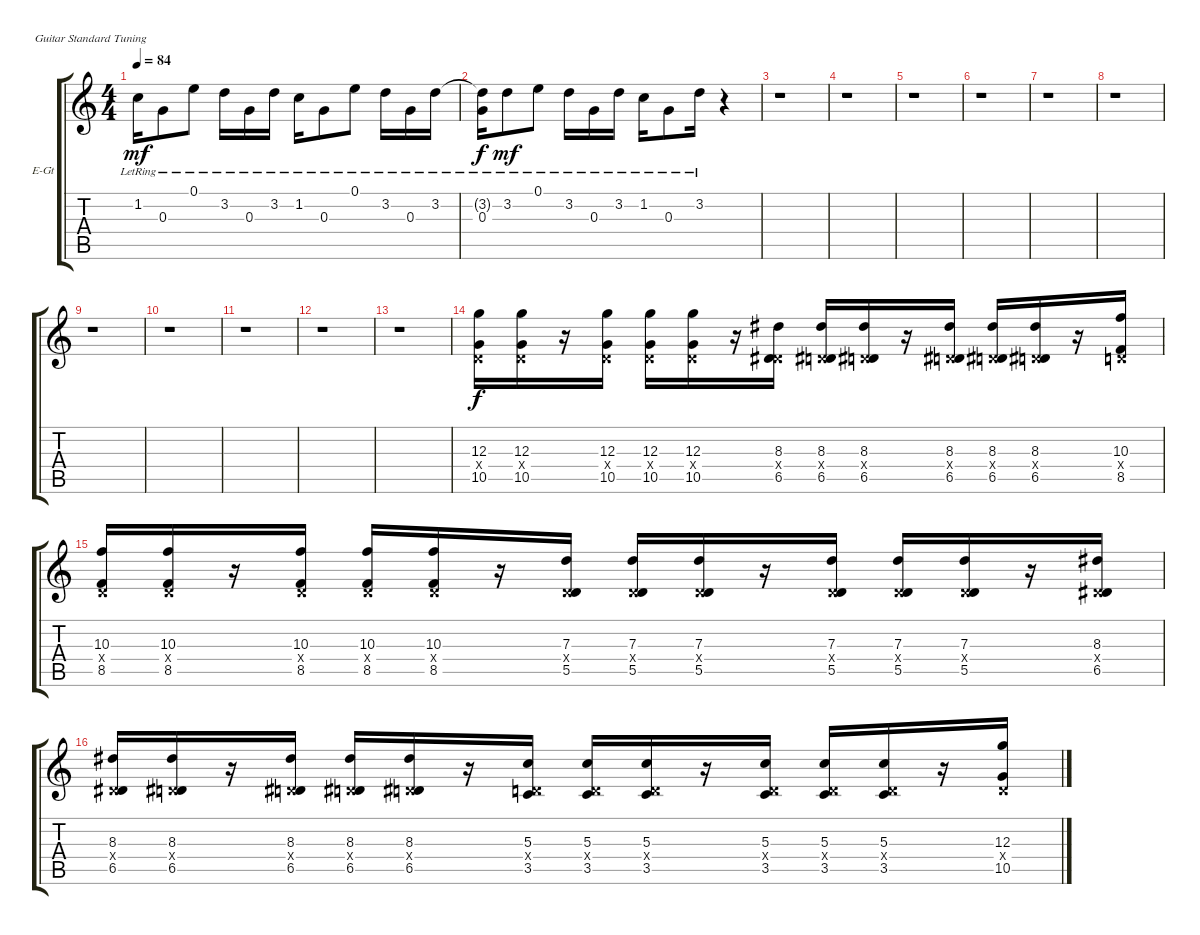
\bracketExtendMode groupsimilarinstruments
\firstSystemTrackNameOrientation horizontal
\otherSystemsTrackNameOrientation horizontal
\track ("Guitar STANDARD THREE" "E-Gt") {solo instrument distortionguitar}
\staff {score tabs}
\tuning (E4 B3 G3 D3 A2 E2)
\ts (4 4)
\tempo 84
\clef g2
\ks c
1.2{lr}.16{dy mf} 0.3{lr}.8 0.1{lr}.8 3.2{lr}.16 0.3{lr}.16 3.2{lr}.16 1.2{lr}.16 0.3{lr}.8 0.1{lr}.8 3.2{lr}.16 0.3{lr}.16 3.2{lr}.16 |
(3.2{lr t} 0.3{lr}).16{dy f} 3.2{lr}.8{dy mf} 0.1{lr}.8 3.2{lr}.16 0.3{lr}.16 3.2{lr}.16 1.2{lr}.16 0.3{lr}.8 3.2{lr}.16 r.4 |
r.1 |
r.1 |
r.1 |
r.1 |
r.1 |
r.1 |
r.1 |
r.1 |
r.1 |
r.1 |
r.1 |
(12.3 0.4{x} 10.5).16{dy f} (12.3 0.4{x} 10.5).16 r.16 (12.3 0.4{x} 10.5).16 (12.3 0.4{x} 10.5).16 (12.3 0.4{x} 10.5).16 r.16 (8.3 0.4{x} 6.5).16 (8.3 0.4{x} 6.5).16 (8.3 0.4{x} 6.5).16 r.16 (8.3 0.4{x} 6.5).16 (8.3 0.4{x} 6.5).16 (8.3 0.4{x} 6.5).16 r.16 (10.3 0.4{x} 8.5).16 |
(10.3 0.4{x} 8.5).16 (10.3 0.4{x} 8.5).16 r.16 (10.3 0.4{x} 8.5).16 (10.3 0.4{x} 8.5).16 (10.3 0.4{x} 8.5).16 r.16 (7.3 0.4{x} 5.5).16 (7.3 0.4{x} 5.5).16 (7.3 0.4{x} 5.5).16 r.16 (7.3 0.4{x} 5.5).16 (7.3 0.4{x} 5.5).16 (7.3 0.4{x} 5.5).16 r.16 (8.3 0.4{x} 6.5).16 |
(8.3 0.4{x} 6.5).16 (8.3 0.4{x} 6.5).16 r.16 (8.3 0.4{x} 6.5).16 (8.3 0.4{x} 6.5).16 (8.3 0.4{x} 6.5).16 r.16 (5.3 0.4{x} 3.5).16 (5.3 0.4{x} 3.5).16 (5.3 0.4{x} 3.5).16 r.16 (5.3 0.4{x} 3.5).16 (5.3 0.4{x} 3.5).16 (5.3 0.4{x} 3.5).16 r.16 (12.3 0.4{x} 10.5).16
